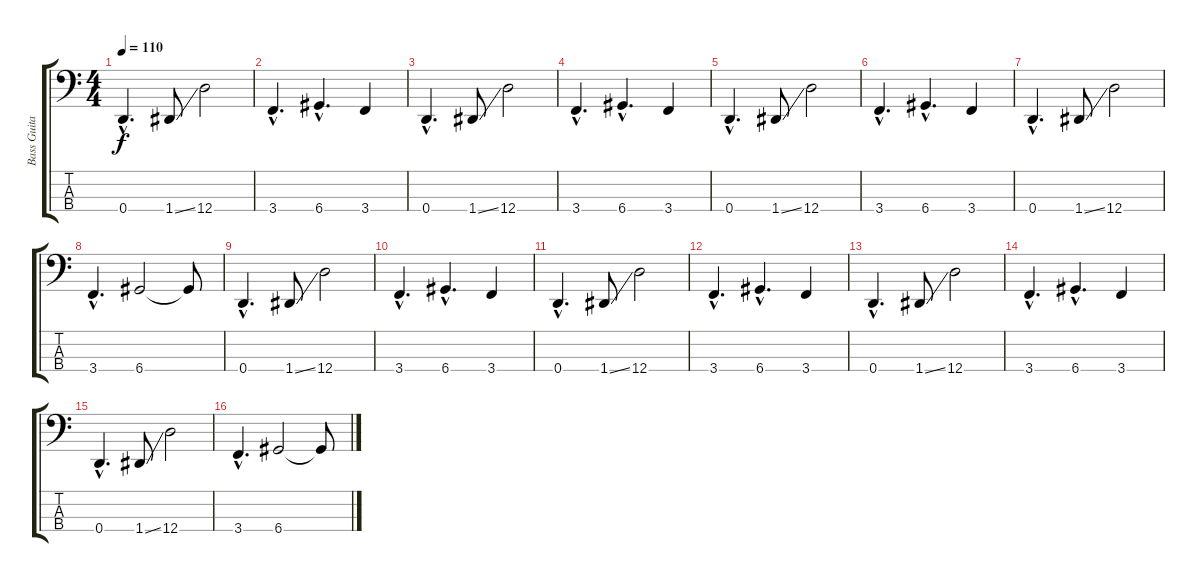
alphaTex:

\track ("Bass Guitar" "Bass Guita") {instrument electricbasspick}
\staff {score tabs}
\tuning (G2 D2 A1 D1) {hide}
\ts (4 4)
\tempo 110
\clef f4
\ks c
0.4{hac}.4{d dy f} 1.4{ss}.8 12.4.2 |
3.4{hac}.4{d} 6.4{hac}.4{d} 3.4.4 |
0.4{hac}.4{d} 1.4{ss}.8 12.4.2 |
3.4{hac}.4{d} 6.4{hac}.4{d} 3.4.4 |
0.4{hac}.4{d} 1.4{ss}.8 12.4.2 |
3.4{hac}.4{d} 6.4{hac}.4{d} 3.4.4 |
0.4{hac}.4{d} 1.4{ss}.8 12.4.2 |
3.4{hac}.4{d} 6.4.2 6.4{t}.8 |
0.4{hac}.4{d} 1.4{ss}.8 12.4.2 |
3.4{hac}.4{d} 6.4{hac}.4{d} 3.4.4 |
0.4{hac}.4{d} 1.4{ss}.8 12.4.2 |
3.4{hac}.4{d} 6.4{hac}.4{d} 3.4.4 |
0.4{hac}.4{d} 1.4{ss}.8 12.4.2 |
3.4{hac}.4{d} 6.4{hac}.4{d} 3.4.4 |
0.4{hac}.4{d} 1.4{ss}.8 12.4.2 |
3.4{hac}.4{d} 6.4.2 6.4{t}.8
